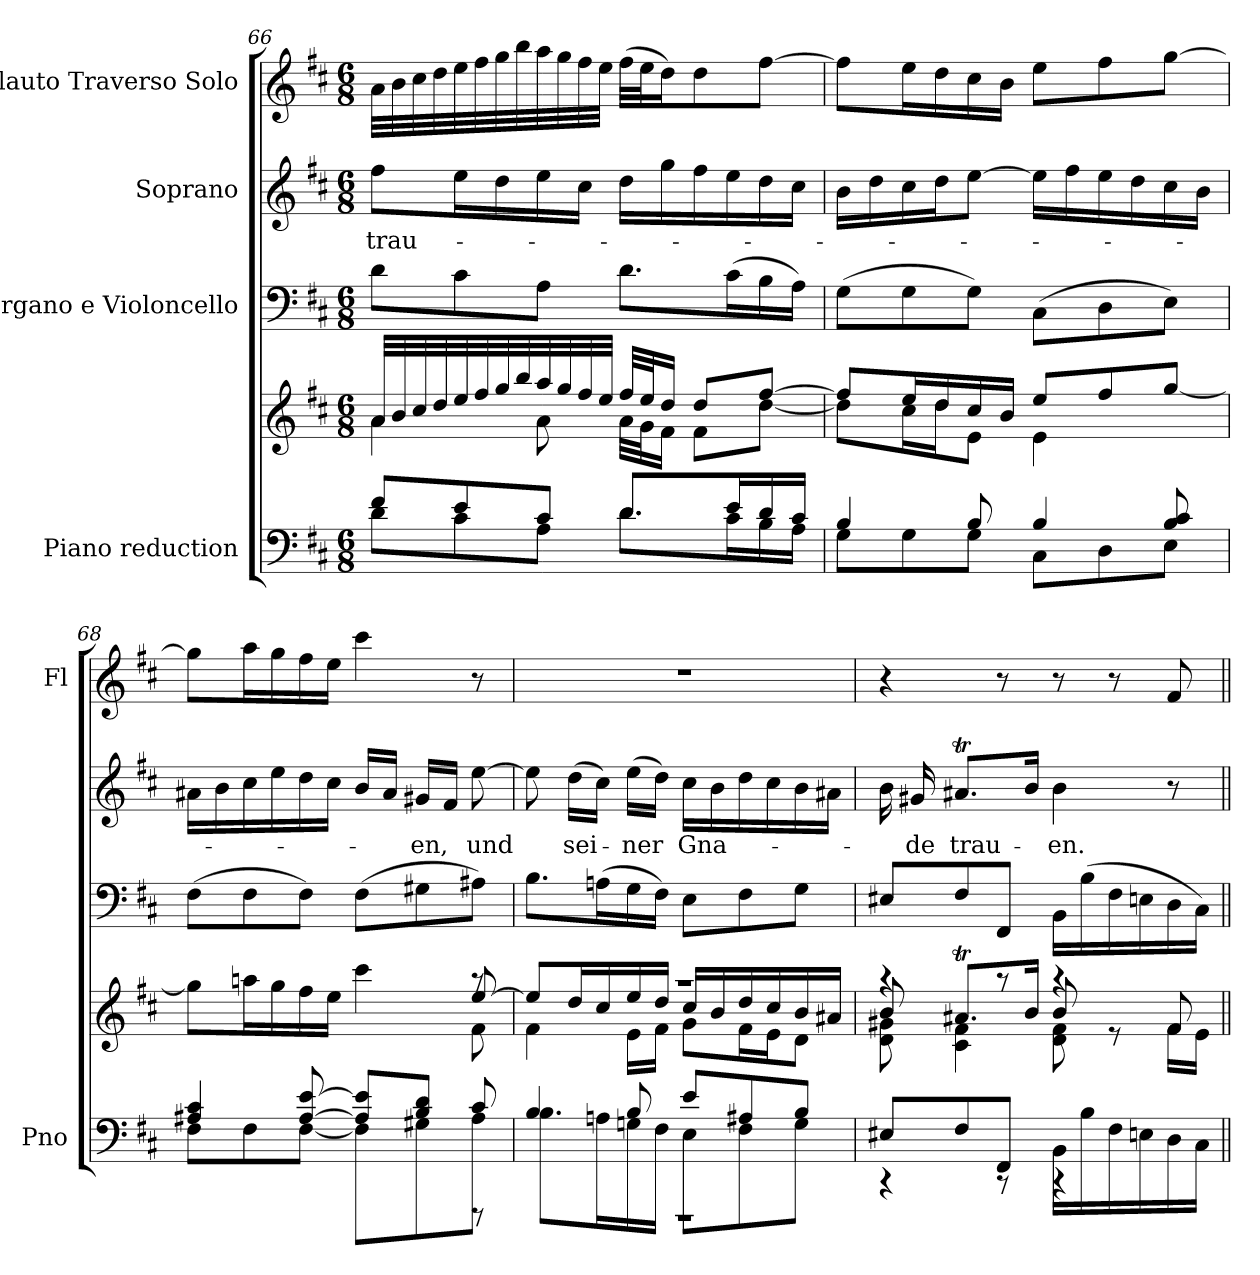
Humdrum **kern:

**kern	**kern	**kern	**kern	**text	**kern
*part4	*part4	*part3	*part2	*part2	*part1
*staff5	*staff4	*staff3	*staff2	*staff2	*staff1
*I"Piano reduction	*	*I"Organo e Violoncello	*I"Soprano	*	*I"Flauto Traverso Solo
*I'Pno	*	*	*	*	*I'Fl
!!LO:LB:g=z
*clefF4	*clefG2	*clefF4	*clefG2	*	*clefG2
*k[f#c#]	*k[f#c#]	*k[f#c#]	*k[f#c#]	*	*k[f#c#]
*M6/8	*M6/8	*M6/8	*M6/8	*	*M6/8
=66	=66	=66	=66	=66	=66
*^	*^	*	*	*	*
!	!	!	!	!	!	!LO:LY:b	!
8f#/L	8d\L	32a/LLL	4a\	8d\L	8ff#\L	trau-	32a\LLL
.	.	32b/	.	.	.	.	32b\
.	.	32cc#/	.	.	.	.	32cc#\
.	.	32dd/	.	.	.	.	32dd\
8e/	8c#\	32ee/	.	8c#\	16ee\L	.	32ee\
.	.	32ff#/	.	.	.	.	32ff#\
.	.	32gg/	.	.	16dd\	.	32gg\
.	.	32bb/	.	.	.	.	32bb\
8c#/J	8A\J	32aa/	8a\	8A\J	16ee\	.	32aa\
.	.	32gg/	.	.	.	.	32gg\
.	.	32ff#/	.	.	16cc#\JJ	.	32ff#\
.	.	32ee/JJJ	.	.	.	.	32ee\JJJ
8.d/L	8.d\L	32ff#/LLL	32a\LLL	8.d\L	16dd\LL	.	(>32ff#\LLL
.	.	32ee/J	32g\J	.	.	.	32ee\J
.	.	16dd/JJ	16f#\JJ	.	16gg\	.	16dd\J)
.	.	8dd/L	8f#\L	.	16ff#\	.	8dd\
16e/L	16c#\L	.	.	(>16c#\L	16ee\	.	.
16d/	16B\	[8ff#/J	[8dd\J	16B\	16dd\	.	[8ff#\J
16c#/JJ	16A\JJ	.	.	16A\JJ)	16cc#\JJ	.	.
=67	=67	=67	=67	=67	=67	=67	=67
4B/	8G\L	8ff#/L]	8dd\L]	(>8G\L	16b\LL	.	8ff#\L]
.	.	.	.	.	16dd\	.	.
.	8G\	16ee/L	16cc#\L	8G\	16cc#\	.	16ee\L
.	.	16dd/	16dd\J	.	16dd\J	.	16dd\
8B/	8G\J	16cc#/	8e\J	8G\J)	[8ee\J	.	16cc#\
.	.	16b/JJ	.	.	.	.	16b\JJ
4B/	8C#\L	8ee/L	4e\	(>8C#\L	16ee\LL]	.	8ee\L
.	.	.	.	.	16ff#\	.	.
.	8D\	8ff#/	.	8D\	16ee\	.	8ff#\
.	.	.	.	.	16dd\	.	.
8B/ 8c#/	8E\J	[8gg/J	8ryy	8E\J)	16cc#\	.	[8gg\J
.	.	.	.	.	16b\JJ	.	.
!!LO:LB:g=z
=68	=68	=68	=68	=68	=68	=68	=68
*	*^	*	*^	*	*	*	*
4A#X/ 4c#/	8F#\L	4.ryy	8gg\L]	4.ryy	4.ryy	(>8F#\L	16a#X\LL	.	8gg\L]
.	.	.	.	.	.	.	16b\	.	.
.	8F#\	.	16aan\L	.	.	8F#\	16cc#\	.	16aa\L
.	.	.	16gg\	.	.	.	16ee\	.	16gg\
[8A#/ [8e/	[8F#\J	.	16ff#\	.	.	8F#\J)	16dd\	.	16ff#\
.	.	.	16ee\JJ	.	.	.	16cc#\JJ	.	16ee\JJ
8A#/] 8e/]L	8F#\L]	4ryy	4ccc#\	4ryy	4ryy	(>8F#\L	16b/LL	.	4ccc#\
.	.	.	.	.	.	.	16a#/JJ	.	.
!	!	!	!	!	!	!	!	!LO:LY:b	!
8B/ 8d/J	8G#X\	.	.	.	.	8G#X\	16g#X/LL	-en,	.
.	.	.	.	.	.	.	16f#/JJ	.	.
!	!	!	!	!	!	!	!	!LO:LY:b	!
8c#/	8A#\J	8rDDD	8raa	8f#\	[8ee/	8A#X\J)	[8ee\	und	8r
=69	=69	=69	=69	=69	=69	=69	=69	=69	=69
4B/	8.B\L	2.rDDD	2.raa	4f#\	8ee/L]	8.B\L	8ee\]	.	2.r
!	!	!	!	!	!	!	!	!LO:LY:b	!
.	.	.	.	.	16dd/L	.	(>16dd\LL	sei-	.
.	16An\L	.	.	.	16cc#/	(>16An\L	16cc#\JJ)	.	.
!	!	!	!	!	!	!	!	!LO:LY:b	!
8B/	16Gn\	.	.	16e\LL	16ee/	16G\	(>16ee\LL	-ner	.
.	16F#\JJ	.	.	16f#\JJ	16dd/JJ	16F#\JJ)	16dd\JJ)	.	.
!	!	!	!	!	!	!	!	!LO:LY:b	!
8e/L	8E\L	.	.	8g\L	16cc#/LL	8E\L	16cc#\LL	Gna-	.
.	.	.	.	.	16b/	.	16b\	.	.
8A#X/	8F#\	.	.	16f#\L	16dd/	8F#\	16dd\	.	.
.	.	.	.	16e\J	16cc#/	.	16cc#\	.	.
8B/J	8G\J	.	.	8d\J	16b/	8G\J	16b\	.	.
.	.	.	.	.	16a#X/JJ	.	16a#X\JJ	.	.
*	*v	*v	*	*	*	*	*	*	*
=70	=70	=70	=70	=70	=70	=70	=70	=70
8E#X/L	4rCC	4raa	8d\ 8g#X\	8b/	8E#X/L	16b\	.	4r
!	!	!	!	!	!	!	!LO:LY:b	!
.	.	.	.	.	.	16g#X/	-de	.
!	!	!	!	!	!	!	!LO:LY:b	!
8F#/	.	.	4c#\ 4f#\	8.a#Xt/L	8F#/	8.a#Xt/L	trau-	.
8FF#/J	8rCC	8raa	.	.	8FF#/J	.	.	8r
.	.	.	.	16b/Jk	.	16b/Jk	.	.
!	!	!	!	!	!	!	!LO:LY:b	!
16BB\LL	4rCC	4raa	8d\ 8f#\	8b/	16BB\LL	4b\	-en.	8r
16B\	.	.	.	.	(>16B\	.	.	.
16F#\	.	.	8ryy	8re	16F#\	.	.	8r
16En\	.	.	.	.	16En\	.	.	.
16D\	8ryy	8f#/	16f#\LL	8ryy	16D\	8r	.	8f#/
16C#\JJ	.	.	16e\JJ	.	16C#\JJ)	.	.	.
*v	*v	*	*	*	*	*	*	*
*	*v	*v	*v	*	*	*	*
=||	=||	=||	=||	=||	=||
*-	*-	*-	*-	*-	*-
